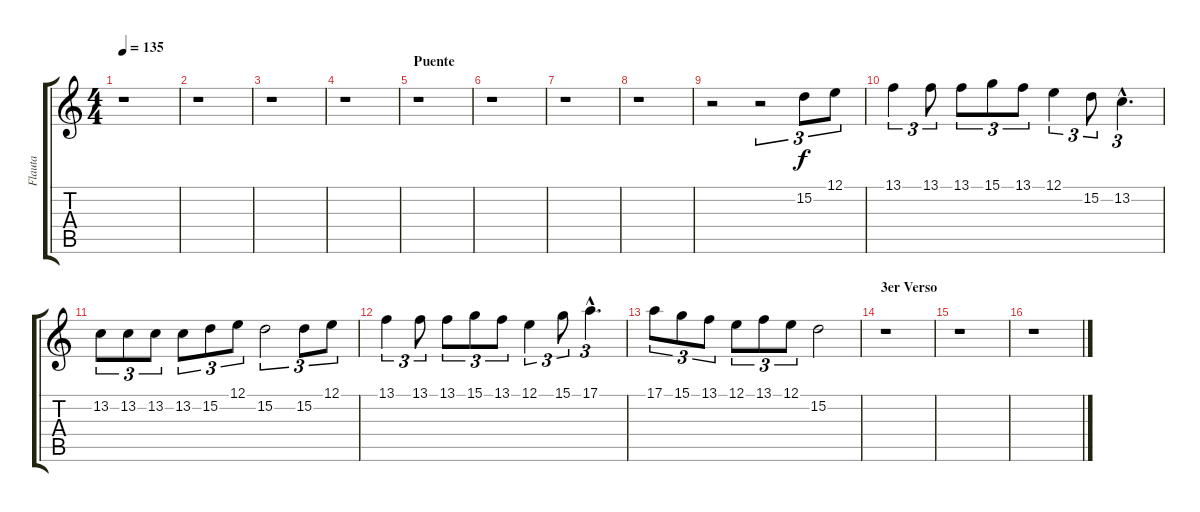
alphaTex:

\track ("Flauta" "Flauta") {instrument flute}
\staff {score tabs}
\tuning (E4 B3 G3 D3 A2 E2) {hide}
\ts (4 4)
\tempo 135
\clef g2
\ks c
r.1{dy f} |
r.1 |
r.1 |
r.1 |
\section ("" "Puente")
r.1 |
r.1 |
r.1 |
r.1 |
r.2 r.2{tu (3 2)} 15.2.8{tu (3 2)} 12.1.8{tu (3 2)} |
13.1.4{tu (3 2)} 13.1.8{tu (3 2)} 13.1.8{tu (3 2)} 15.1.8{tu (3 2)} 13.1.8{tu (3 2)} 12.1.4{tu (3 2)} 15.2.8{tu (3 2)} 13.2{hac}.4{d tu (3 2)} |
13.2.8{tu (3 2)} 13.2.8{tu (3 2)} 13.2.8{tu (3 2)} 13.2.8{tu (3 2)} 15.2.8{tu (3 2)} 12.1.8{tu (3 2)} 15.2.2{tu (3 2)} 15.2.8{tu (3 2)} 12.1.8{tu (3 2)} |
13.1.4{tu (3 2)} 13.1.8{tu (3 2)} 13.1.8{tu (3 2)} 15.1.8{tu (3 2)} 13.1.8{tu (3 2)} 12.1.4{tu (3 2)} 15.1.8{tu (3 2)} 17.1{hac}.4{d tu (3 2)} |
17.1.8{tu (3 2)} 15.1.8{tu (3 2)} 13.1.8{tu (3 2)} 12.1.8{tu (3 2)} 13.1.8{tu (3 2)} 12.1.8{tu (3 2)} 15.2.2 |
\section ("" "3er Verso")
r.1 |
r.1 |
r.1
